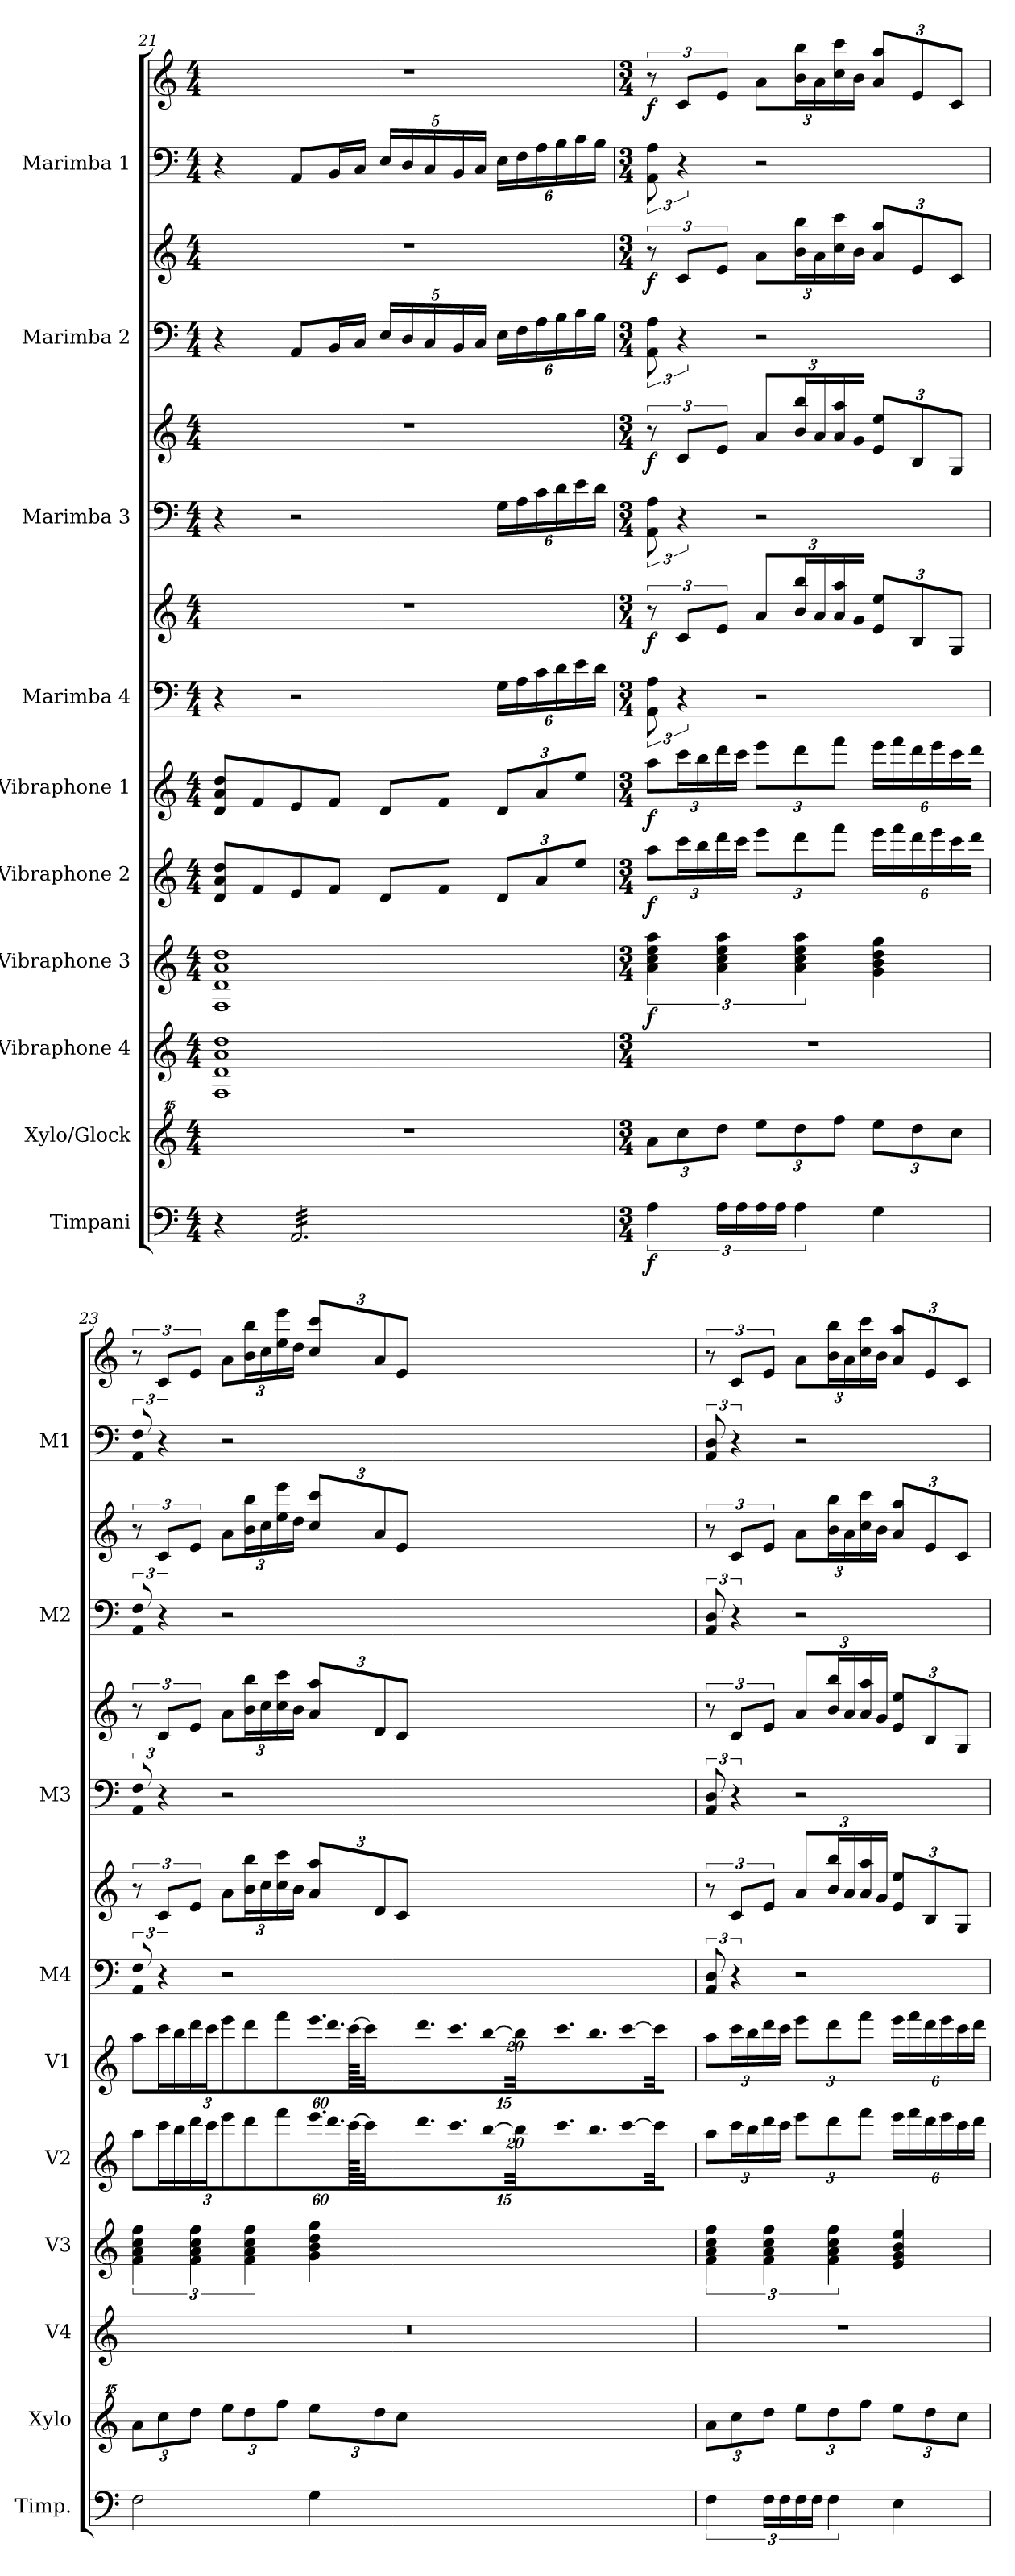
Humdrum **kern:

**kern	**dynam	**kern	**kern	**kern	**dynam	**kern	**dynam	**kern	**dynam	**kern	**kern	**dynam	**kern	**kern	**dynam	**kern	**kern	**dynam	**kern	**kern	**dynam
*part10	*part10	*part9	*part8	*part7	*part7	*part6	*part6	*part5	*part5	*part4	*part4	*part4	*part3	*part3	*part3	*part2	*part2	*part2	*part1	*part1	*part1
*staff14	*staff14	*staff13	*staff12	*staff11	*staff11	*staff10	*staff10	*staff9	*staff9	*staff8	*staff7	*staff7/8	*staff6	*staff5	*staff5/6	*staff4	*staff3	*staff3/4	*staff2	*staff1	*staff1/2
*I"Timpani	*	*I"Xylo/Glock	*I"Vibraphone 4	*I"Vibraphone 3	*	*I"Vibraphone 2	*	*I"Vibraphone 1	*	*I"Marimba 4	*	*	*I"Marimba 3	*	*	*I"Marimba 2	*	*	*I"Marimba 1	*	*
*I'Timp.	*	*I'Xylo	*I'V4	*I'V3	*	*I'V2	*	*I'V1	*	*I'M4	*	*	*I'M3	*	*	*I'M2	*	*	*I'M1	*	*
*clefF4	*	*clefG^^2	*clefG2	*clefG2	*	*clefG2	*	*clefG2	*	*clefF4	*clefG2	*	*clefF4	*clefG2	*	*clefF4	*clefG2	*	*clefF4	*clefG2	*
*k[]	*	*k[]	*k[]	*k[]	*	*k[]	*	*k[]	*	*k[]	*k[]	*	*k[]	*k[]	*	*k[]	*k[]	*	*k[]	*k[]	*
*C:	*	*C:	*C:	*C:	*	*C:	*	*C:	*	*C:	*C:	*	*C:	*C:	*	*C:	*C:	*	*C:	*C:	*
*M4/4	*	*M4/4	*M4/4	*M4/4	*	*M4/4	*	*M4/4	*	*M4/4	*M4/4	*	*M4/4	*M4/4	*	*M4/4	*M4/4	*	*M4/4	*M4/4	*
=21	=21	=21	=21	=21	=21	=21	=21	=21	=21	=21	=21	=21	=21	=21	=21	=21	=21	=21	=21	=21	=21
4r	.	1r	1F 1d 1a 1dd	1F 1d 1a 1dd	.	8d/ 8a/ 8dd/L	.	8d/ 8a/ 8dd/L	.	4r	1r	.	4r	1r	.	4r	1r	.	4r	1r	.
.	.	.	.	.	.	8f/	.	8f/	.	.	.	.	.	.	.	.	.	.	.	.	.
*tremolo	*	*	*	*	*	*	*	*	*	*	*	*	*	*	*	*	*	*	*	*	*
32AA/LLL	.	.	.	.	.	8e/	.	8e/	.	2r	.	.	2r	.	.	8AA/L	.	.	8AA/L	.	.
32AA/	.	.	.	.	.	.	.	.	.	.	.	.	.	.	.	.	.	.	.	.	.
32AA/	.	.	.	.	.	.	.	.	.	.	.	.	.	.	.	.	.	.	.	.	.
32AA/	.	.	.	.	.	.	.	.	.	.	.	.	.	.	.	.	.	.	.	.	.
32AA/	.	.	.	.	.	8f/J	.	8f/J	.	.	.	.	.	.	.	16BB/L	.	.	16BB/L	.	.
32AA/	.	.	.	.	.	.	.	.	.	.	.	.	.	.	.	.	.	.	.	.	.
32AA/	.	.	.	.	.	.	.	.	.	.	.	.	.	.	.	16C/JJ	.	.	16C/JJ	.	.
32AA/	.	.	.	.	.	.	.	.	.	.	.	.	.	.	.	.	.	.	.	.	.
*	*	*	*	*	*	*	*	*	*	*	*	*	*	*	*	*Xbrackettup	*	*	*Xbrackettup	*	*
32AA/	.	.	.	.	.	8d/L	.	8d/L	.	.	.	.	.	.	.	20E/LL	.	.	20E/LL	.	.
32AA/	.	.	.	.	.	.	.	.	.	.	.	.	.	.	.	.	.	.	.	.	.
.	.	.	.	.	.	.	.	.	.	.	.	.	.	.	.	20D/	.	.	20D/	.	.
32AA/	.	.	.	.	.	.	.	.	.	.	.	.	.	.	.	.	.	.	.	.	.
32AA/	.	.	.	.	.	.	.	.	.	.	.	.	.	.	.	.	.	.	.	.	.
.	.	.	.	.	.	.	.	.	.	.	.	.	.	.	.	20C/	.	.	20C/	.	.
32AA/	.	.	.	.	.	8f/J	.	8f/J	.	.	.	.	.	.	.	.	.	.	.	.	.
.	.	.	.	.	.	.	.	.	.	.	.	.	.	.	.	20BB/	.	.	20BB/	.	.
32AA/	.	.	.	.	.	.	.	.	.	.	.	.	.	.	.	.	.	.	.	.	.
32AA/	.	.	.	.	.	.	.	.	.	.	.	.	.	.	.	.	.	.	.	.	.
.	.	.	.	.	.	.	.	.	.	.	.	.	.	.	.	20C/JJ	.	.	20C/JJ	.	.
32AA/	.	.	.	.	.	.	.	.	.	.	.	.	.	.	.	.	.	.	.	.	.
*	*	*	*	*	*	*Xbrackettup	*	*Xbrackettup	*	*Xbrackettup	*	*	*Xbrackettup	*	*	*	*	*	*	*	*
32AA/	.	.	.	.	.	12d/L	.	12d/L	.	24G\LL	.	.	24G\LL	.	.	24E\LL	.	.	24E\LL	.	.
32AA/	.	.	.	.	.	.	.	.	.	.	.	.	.	.	.	.	.	.	.	.	.
.	.	.	.	.	.	.	.	.	.	24A\	.	.	24A\	.	.	24F\	.	.	24F\	.	.
32AA/	.	.	.	.	.	.	.	.	.	.	.	.	.	.	.	.	.	.	.	.	.
.	.	.	.	.	.	12a/	.	12a/	.	24c\	.	.	24c\	.	.	24A\	.	.	24A\	.	.
32AA/	.	.	.	.	.	.	.	.	.	.	.	.	.	.	.	.	.	.	.	.	.
32AA/	.	.	.	.	.	.	.	.	.	24d\	.	.	24d\	.	.	24B\	.	.	24B\	.	.
32AA/	.	.	.	.	.	.	.	.	.	.	.	.	.	.	.	.	.	.	.	.	.
.	.	.	.	.	.	12ee/J	.	12ee/J	.	24e\	.	.	24e\	.	.	24c\	.	.	24c\	.	.
32AA/	.	.	.	.	.	.	.	.	.	.	.	.	.	.	.	.	.	.	.	.	.
.	.	.	.	.	.	.	.	.	.	24d\JJ	.	.	24d\JJ	.	.	24B\JJ	.	.	24B\JJ	.	.
32AA/JJJ	.	.	.	.	.	.	.	.	.	.	.	.	.	.	.	.	.	.	.	.	.
*Xtremolo	*	*	*	*	*	*	*	*	*	*	*	*	*	*	*	*	*	*	*	*	*
!!LO:PB:g=z
=22	=22	=22	=22	=22	=22	=22	=22	=22	=22	=22	=22	=22	=22	=22	=22	=22	=22	=22	=22	=22	=22
*M3/4	*	*M3/4	*M3/4	*M3/4	*	*M3/4	*	*M3/4	*	*M3/4	*M3/4	*	*M3/4	*M3/4	*	*M3/4	*M3/4	*	*M3/4	*M3/4	*
*	*	*Xbrackettup	*	*	*	*	*	*	*	*brackettup	*	*	*brackettup	*	*	*brackettup	*	*	*brackettup	*	*
!	!LO:DY:b	!	!	!	!LO:DY:b	!	!LO:DY:b	!	!LO:DY:b	!	!	!LO:DY:b	!	!	!LO:DY:b	!	!	!LO:DY:b	!	!	!LO:DY:b
6A\	f	12aaa\L	2.r	6a\ 6cc\ 6ee\ 6aa\	f	12aa\L	f	12aa\L	f	12AA\ 12A\	12r	f	12AA\ 12A\	12r	f	12AA\ 12A\	12r	f	12AA\ 12A\	12r	f
.	.	12cccc\	.	.	.	24ccc\L	.	24ccc\L	.	6r	12c/L	.	6r	12c/L	.	6r	12c/L	.	6r	12c/L	.
.	.	.	.	.	.	24bb\	.	24bb\	.	.	.	.	.	.	.	.	.	.	.	.	.
24A\LL	.	12dddd\J	.	6a\ 6cc\ 6ee\ 6aa\	.	24ddd\	.	24ddd\	.	.	12e/J	.	.	12e/J	.	.	12e/J	.	.	12e/J	.
24A\	.	.	.	.	.	24ccc\JJ	.	24ccc\JJ	.	.	.	.	.	.	.	.	.	.	.	.	.
*	*	*	*	*	*	*	*	*	*	*	*Xbrackettup	*	*	*Xbrackettup	*	*	*Xbrackettup	*	*	*Xbrackettup	*
24A\	.	12eeee\L	.	.	.	12eee\L	.	12eee\L	.	2r	12a/L	.	2r	12a/L	.	2r	12a\L	.	2r	12a\L	.
24A\JJ	.	.	.	.	.	.	.	.	.	.	.	.	.	.	.	.	.	.	.	.	.
6A\	.	12dddd\	.	6a\ 6cc\ 6ee\ 6aa\	.	12ddd\	.	12ddd\	.	.	24b/ 24bb/L	.	.	24b/ 24bb/L	.	.	24b\ 24bb\L	.	.	24b\ 24bb\L	.
.	.	.	.	.	.	.	.	.	.	.	24a/	.	.	24a/	.	.	24a\	.	.	24a\	.
.	.	12ffff\J	.	.	.	12fff\J	.	12fff\J	.	.	24a/ 24aa/	.	.	24a/ 24aa/	.	.	24cc\ 24ccc\	.	.	24cc\ 24ccc\	.
.	.	.	.	.	.	.	.	.	.	.	24g/JJ	.	.	24g/JJ	.	.	24b\JJ	.	.	24b\JJ	.
4G\	.	12eeee\L	.	4g\ 4b\ 4dd\ 4gg\	.	24eee\LL	.	24eee\LL	.	.	12e/ 12ee/L	.	.	12e/ 12ee/L	.	.	12a/ 12aa/L	.	.	12a/ 12aa/L	.
.	.	.	.	.	.	24fff\	.	24fff\	.	.	.	.	.	.	.	.	.	.	.	.	.
.	.	12dddd\	.	.	.	24ddd\	.	24ddd\	.	.	12B/	.	.	12B/	.	.	12e/	.	.	12e/	.
.	.	.	.	.	.	24eee\	.	24eee\	.	.	.	.	.	.	.	.	.	.	.	.	.
.	.	12cccc\J	.	.	.	24ccc\	.	24ccc\	.	.	12G/J	.	.	12G/J	.	.	12c/J	.	.	12c/J	.
.	.	.	.	.	.	24ddd\JJ	.	24ddd\JJ	.	.	.	.	.	.	.	.	.	.	.	.	.
=23	=23	=23	=23	=23	=23	=23	=23	=23	=23	=23	=23	=23	=23	=23	=23	=23	=23	=23	=23	=23	=23
*	*	*	*	*	*	*	*	*	*	*	*brackettup	*	*	*brackettup	*	*	*brackettup	*	*	*brackettup	*
2F\	.	12aaa\L	2.r	6f\ 6a\ 6cc\ 6ff\	.	12aa\L	.	12aa\L	.	12AA/ 12F/	12r	.	12AA/ 12F/	12r	.	12AA/ 12F/	12r	.	12AA/ 12F/	12r	.
.	.	12cccc\	.	.	.	24ccc\L	.	24ccc\L	.	6r	12c/L	.	6r	12c/L	.	6r	12c/L	.	6r	12c/L	.
.	.	.	.	.	.	24bb\	.	24bb\	.	.	.	.	.	.	.	.	.	.	.	.	.
.	.	12dddd\J	.	6f\ 6a\ 6cc\ 6ff\	.	24ddd\	.	24ddd\	.	.	12e/J	.	.	12e/J	.	.	12e/J	.	.	12e/J	.
.	.	.	.	.	.	24ccc\JJ	.	24ccc\JJ	.	.	.	.	.	.	.	.	.	.	.	.	.
*	*	*	*	*	*	*	*	*	*	*	*Xbrackettup	*	*	*Xbrackettup	*	*	*Xbrackettup	*	*	*Xbrackettup	*
.	.	12eeee\L	.	.	.	12eee\L	.	12eee\L	.	2r	12a\L	.	2r	12a\L	.	2r	12a\L	.	2r	12a\L	.
.	.	12dddd\	.	6f\ 6a\ 6cc\ 6ff\	.	12ddd\	.	12ddd\	.	.	24b\ 24bb\L	.	.	24b\ 24bb\L	.	.	24b\ 24bb\L	.	.	24b\ 24bb\L	.
.	.	.	.	.	.	.	.	.	.	.	24cc\	.	.	24cc\	.	.	24cc\	.	.	24cc\	.
.	.	12ffff\J	.	.	.	12fff\J	.	12fff\J	.	.	24cc\ 24ccc\	.	.	24cc\ 24ccc\	.	.	24ee\ 24eee\	.	.	24ee\ 24eee\	.
.	.	.	.	.	.	.	.	.	.	.	24b\JJ	.	.	24b\JJ	.	.	24dd\JJ	.	.	24dd\JJ	.
!	!	!	!	!	!	!LO:N:vis=32.	!	!LO:N:vis=32.	!	!	!	!	!	!	!	!	!	!	!	!	!
4G\	.	12eeee\L	.	4g\ 4b\ 4dd\ 4gg\	.	1920%53eee\LL	.	1920%53eee\LL	.	.	12a/ 12aa/L	.	.	12a/ 12aa/L	.	.	12cc/ 12ccc/L	.	.	12cc/ 12ccc/L	.
!	!	!	!	!	!	!LO:N:vis=32.	!	!LO:N:vis=32.	!	!	!	!	!	!	!	!	!	!	!	!	!
.	.	.	.	.	.	1920%53ddd\	.	1920%53ddd\	.	.	.	.	.	.	.	.	.	.	.	.	.
.	.	.	.	.	.	[960%7ccc\JJ	.	[960%7ccc\JJ	.	.	.	.	.	.	.	.	.	.	.	.	.
.	.	.	.	.	.	640%13ccc\JJ]	.	640%13ccc\JJ]	.	.	.	.	.	.	.	.	.	.	.	.	.
.	.	.	.	.	.	1920ryy	.	1920ryy	.	.	.	.	.	.	.	.	.	.	.	.	.
!	!	!	!	!	!	!LO:N:vis=32.	!	!LO:N:vis=32.	!	!	!	!	!	!	!	!	!	!	!	!	!
.	.	12dddd\	.	.	.	1920%53ddd\LL	.	1920%53ddd\LL	.	.	12d/	.	.	12d/	.	.	12a/	.	.	12a/	.
!	!	!	!	!	!	!LO:N:vis=32.	!	!LO:N:vis=32.	!	!	!	!	!	!	!	!	!	!	!	!	!
.	.	.	.	.	.	1920%53ccc\	.	1920%53ccc\	.	.	.	.	.	.	.	.	.	.	.	.	.
.	.	.	.	.	.	[960%7bb\JJ	.	[960%7bb\JJ	.	.	.	.	.	.	.	.	.	.	.	.	.
.	.	.	.	.	.	640%13bb\JJ]	.	640%13bb\JJ]	.	.	.	.	.	.	.	.	.	.	.	.	.
.	.	.	.	.	.	1920ryy	.	1920ryy	.	.	.	.	.	.	.	.	.	.	.	.	.
!	!	!	!	!	!	!LO:N:vis=32.	!	!LO:N:vis=32.	!	!	!	!	!	!	!	!	!	!	!	!	!
.	.	12cccc\J	.	.	.	1920%53ccc\LL	.	1920%53ccc\LL	.	.	12c/J	.	.	12c/J	.	.	12e/J	.	.	12e/J	.
!	!	!	!	!	!	!LO:N:vis=32.	!	!LO:N:vis=32.	!	!	!	!	!	!	!	!	!	!	!	!	!
.	.	.	.	.	.	1920%53bb\	.	1920%53bb\	.	.	.	.	.	.	.	.	.	.	.	.	.
.	.	.	.	.	.	[960%7ccc\JJ	.	[960%7ccc\JJ	.	.	.	.	.	.	.	.	.	.	.	.	.
.	.	.	.	.	.	640%13ccc\JJ]	.	640%13ccc\JJ]	.	.	.	.	.	.	.	.	.	.	.	.	.
.	.	.	.	.	.	1920ryy	.	1920ryy	.	.	.	.	.	.	.	.	.	.	.	.	.
!!LO:PB:g=z
=24	=24	=24	=24	=24	=24	=24	=24	=24	=24	=24	=24	=24	=24	=24	=24	=24	=24	=24	=24	=24	=24
*	*	*	*	*	*	*	*	*	*	*	*brackettup	*	*	*brackettup	*	*	*brackettup	*	*	*brackettup	*
6F\	.	12aaa\L	2.r	6f\ 6a\ 6cc\ 6ff\	.	12aa\L	.	12aa\L	.	12AA/ 12D/	12r	.	12AA/ 12D/	12r	.	12AA/ 12D/	12r	.	12AA/ 12D/	12r	.
.	.	12cccc\	.	.	.	24ccc\L	.	24ccc\L	.	6r	12c/L	.	6r	12c/L	.	6r	12c/L	.	6r	12c/L	.
.	.	.	.	.	.	24bb\	.	24bb\	.	.	.	.	.	.	.	.	.	.	.	.	.
24F\LL	.	12dddd\J	.	6f\ 6a\ 6cc\ 6ff\	.	24ddd\	.	24ddd\	.	.	12e/J	.	.	12e/J	.	.	12e/J	.	.	12e/J	.
24F\	.	.	.	.	.	24ccc\JJ	.	24ccc\JJ	.	.	.	.	.	.	.	.	.	.	.	.	.
*	*	*	*	*	*	*	*	*	*	*	*Xbrackettup	*	*	*Xbrackettup	*	*	*Xbrackettup	*	*	*Xbrackettup	*
24F\	.	12eeee\L	.	.	.	12eee\L	.	12eee\L	.	2r	12a/L	.	2r	12a/L	.	2r	12a\L	.	2r	12a\L	.
24F\JJ	.	.	.	.	.	.	.	.	.	.	.	.	.	.	.	.	.	.	.	.	.
6F\	.	12dddd\	.	6f\ 6a\ 6cc\ 6ff\	.	12ddd\	.	12ddd\	.	.	24b/ 24bb/L	.	.	24b/ 24bb/L	.	.	24b\ 24bb\L	.	.	24b\ 24bb\L	.
.	.	.	.	.	.	.	.	.	.	.	24a/	.	.	24a/	.	.	24a\	.	.	24a\	.
.	.	12ffff\J	.	.	.	12fff\J	.	12fff\J	.	.	24a/ 24aa/	.	.	24a/ 24aa/	.	.	24cc\ 24ccc\	.	.	24cc\ 24ccc\	.
.	.	.	.	.	.	.	.	.	.	.	24g/JJ	.	.	24g/JJ	.	.	24b\JJ	.	.	24b\JJ	.
4E\	.	12eeee\L	.	4e/ 4g/ 4b/ 4ee/	.	24eee\LL	.	24eee\LL	.	.	12e/ 12ee/L	.	.	12e/ 12ee/L	.	.	12a/ 12aa/L	.	.	12a/ 12aa/L	.
.	.	.	.	.	.	24fff\	.	24fff\	.	.	.	.	.	.	.	.	.	.	.	.	.
.	.	12dddd\	.	.	.	24ddd\	.	24ddd\	.	.	12B/	.	.	12B/	.	.	12e/	.	.	12e/	.
.	.	.	.	.	.	24eee\	.	24eee\	.	.	.	.	.	.	.	.	.	.	.	.	.
.	.	12cccc\J	.	.	.	24ccc\	.	24ccc\	.	.	12G/J	.	.	12G/J	.	.	12c/J	.	.	12c/J	.
.	.	.	.	.	.	24ddd\JJ	.	24ddd\JJ	.	.	.	.	.	.	.	.	.	.	.	.	.
=	=	=	=	=	=	=	=	=	=	=	=	=	=	=	=	=	=	=	=	=	=
*-	*-	*-	*-	*-	*-	*-	*-	*-	*-	*-	*-	*-	*-	*-	*-	*-	*-	*-	*-	*-	*-
